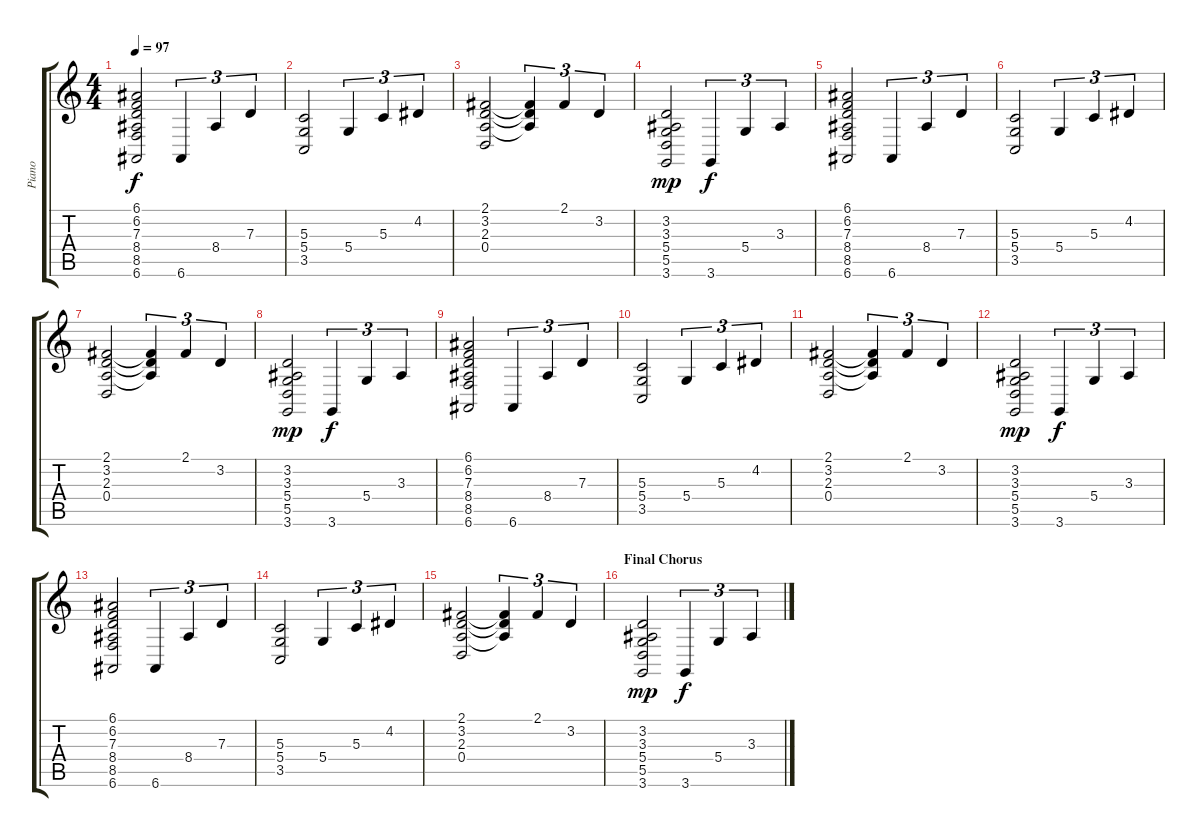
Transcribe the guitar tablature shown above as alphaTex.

\track ("Piano" "Piano") {instrument acousticgrandpiano}
\staff {score tabs}
\tuning (E4 B3 G3 D3 A2 E2) {hide}
\ts (4 4)
\tempo 97
\clef g2
\ks c
(6.1 6.2 7.3 8.4 8.5 6.6).2{dy f} 6.6.4{tu (3 2)} 8.4.4{tu (3 2)} 7.3.4{tu (3 2)} |
(5.3 5.4 3.5).2 5.4.4{tu (3 2)} 5.3.4{tu (3 2)} 4.2.4{tu (3 2)} |
(2.1 3.2 2.3 0.4).2 (2.1{t} 3.2{t} 2.3{t}).4{tu (3 2)} 2.1.4{tu (3 2)} 3.2.4{tu (3 2)} |
(3.2 3.3 5.4 5.5 3.6).2{dy mp} 3.6.4{tu (3 2) dy f} 5.4.4{tu (3 2)} 3.3.4{tu (3 2)} |
(6.1 6.2 7.3 8.4 8.5 6.6).2 6.6.4{tu (3 2)} 8.4.4{tu (3 2)} 7.3.4{tu (3 2)} |
(5.3 5.4 3.5).2 5.4.4{tu (3 2)} 5.3.4{tu (3 2)} 4.2.4{tu (3 2)} |
(2.1 3.2 2.3 0.4).2 (2.1{t} 3.2{t} 2.3{t}).4{tu (3 2)} 2.1.4{tu (3 2)} 3.2.4{tu (3 2)} |
(3.2 3.3 5.4 5.5 3.6).2{dy mp} 3.6.4{tu (3 2) dy f} 5.4.4{tu (3 2)} 3.3.4{tu (3 2)} |
(6.1 6.2 7.3 8.4 8.5 6.6).2 6.6.4{tu (3 2)} 8.4.4{tu (3 2)} 7.3.4{tu (3 2)} |
(5.3 5.4 3.5).2 5.4.4{tu (3 2)} 5.3.4{tu (3 2)} 4.2.4{tu (3 2)} |
(2.1 3.2 2.3 0.4).2 (2.1{t} 3.2{t} 2.3{t}).4{tu (3 2)} 2.1.4{tu (3 2)} 3.2.4{tu (3 2)} |
(3.2 3.3 5.4 5.5 3.6).2{dy mp} 3.6.4{tu (3 2) dy f} 5.4.4{tu (3 2)} 3.3.4{tu (3 2)} |
(6.1 6.2 7.3 8.4 8.5 6.6).2 6.6.4{tu (3 2)} 8.4.4{tu (3 2)} 7.3.4{tu (3 2)} |
(5.3 5.4 3.5).2 5.4.4{tu (3 2)} 5.3.4{tu (3 2)} 4.2.4{tu (3 2)} |
(2.1 3.2 2.3 0.4).2 (2.1{t} 3.2{t} 2.3{t}).4{tu (3 2)} 2.1.4{tu (3 2)} 3.2.4{tu (3 2)} |
\section ("" "Final Chorus")
(3.2 3.3 5.4 5.5 3.6).2{dy mp} 3.6.4{tu (3 2) dy f} 5.4.4{tu (3 2)} 3.3.4{tu (3 2)}
